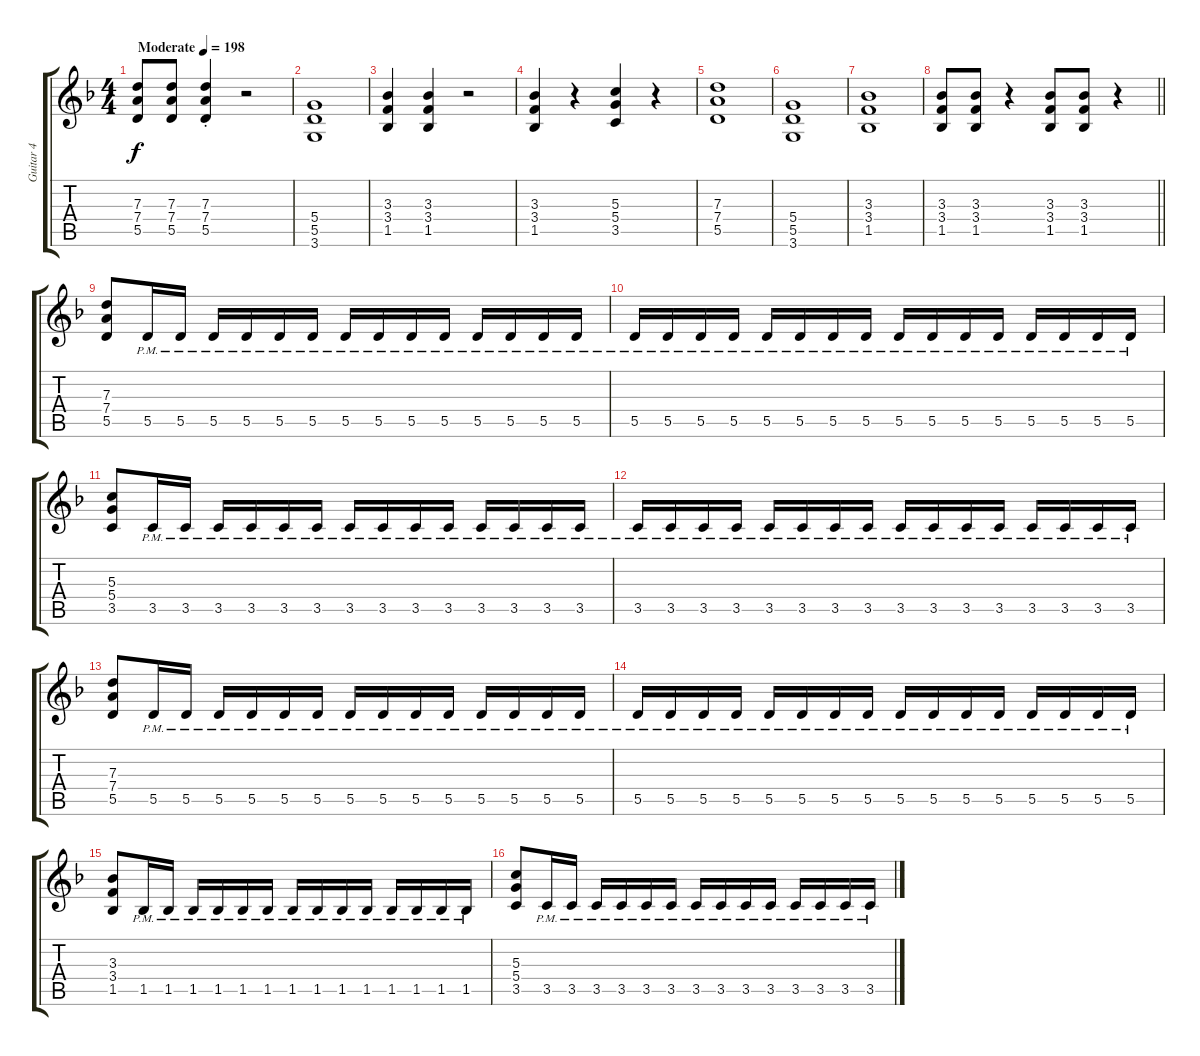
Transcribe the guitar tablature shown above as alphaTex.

\track ("Guitar 4" "Guitar 4") {instrument distortionguitar}
\staff {score tabs}
\tuning (E4 B3 G3 D3 A2 E2) {hide}
\ts (4 4)
\tempo (198 "Moderate")
\clef g2
\ks dminor
(7.3 7.4 5.5).8{dy f instrument distortionguitar} (7.3 7.4 5.5).8 (7.3{st} 7.4 5.5).4 r.2 |
(5.4 5.5 3.6).1 |
(3.3 3.4 1.5).4 (3.3 3.4 1.5).4 r.2 |
(3.3 3.4 1.5).4 r.4 (5.3 5.4 3.5).4 r.4 |
(7.3 7.4 5.5).1 |
(5.4 5.5 3.6).1 |
(3.3 3.4 1.5).1 |
\barLineRight lightlight
(3.3 3.4 1.5).8 (3.3 3.4 1.5).8 r.4 (3.3 3.4 1.5).8 (3.3 3.4 1.5).8 r.4 |
(7.3 7.4 5.5).8 5.5{pm}.16 5.5{pm}.16 5.5{pm}.16 5.5{pm}.16 5.5{pm}.16 5.5{pm}.16 5.5{pm}.16 5.5{pm}.16 5.5{pm}.16 5.5{pm}.16 5.5{pm}.16 5.5{pm}.16 5.5{pm}.16 5.5{pm}.16 |
5.5{pm}.16 5.5{pm}.16 5.5{pm}.16 5.5{pm}.16 5.5{pm}.16 5.5{pm}.16 5.5{pm}.16 5.5{pm}.16 5.5{pm}.16 5.5{pm}.16 5.5{pm}.16 5.5{pm}.16 5.5{pm}.16 5.5{pm}.16 5.5{pm}.16 5.5{pm}.16 |
(5.3 5.4 3.5).8 3.5{pm}.16 3.5{pm}.16 3.5{pm}.16 3.5{pm}.16 3.5{pm}.16 3.5{pm}.16 3.5{pm}.16 3.5{pm}.16 3.5{pm}.16 3.5{pm}.16 3.5{pm}.16 3.5{pm}.16 3.5{pm}.16 3.5{pm}.16 |
3.5{pm}.16 3.5{pm}.16 3.5{pm}.16 3.5{pm}.16 3.5{pm}.16 3.5{pm}.16 3.5{pm}.16 3.5{pm}.16 3.5{pm}.16 3.5{pm}.16 3.5{pm}.16 3.5{pm}.16 3.5{pm}.16 3.5{pm}.16 3.5{pm}.16 3.5{pm}.16 |
(7.3 7.4 5.5).8 5.5{pm}.16 5.5{pm}.16 5.5{pm}.16 5.5{pm}.16 5.5{pm}.16 5.5{pm}.16 5.5{pm}.16 5.5{pm}.16 5.5{pm}.16 5.5{pm}.16 5.5{pm}.16 5.5{pm}.16 5.5{pm}.16 5.5{pm}.16 |
5.5{pm}.16 5.5{pm}.16 5.5{pm}.16 5.5{pm}.16 5.5{pm}.16 5.5{pm}.16 5.5{pm}.16 5.5{pm}.16 5.5{pm}.16 5.5{pm}.16 5.5{pm}.16 5.5{pm}.16 5.5{pm}.16 5.5{pm}.16 5.5{pm}.16 5.5{pm}.16 |
(3.3 3.4 1.5).8 1.5{pm}.16 1.5{pm}.16 1.5{pm}.16 1.5{pm}.16 1.5{pm}.16 1.5{pm}.16 1.5{pm}.16 1.5{pm}.16 1.5{pm}.16 1.5{pm}.16 1.5{pm}.16 1.5{pm}.16 1.5{pm}.16 1.5{pm}.16 |
(5.3 5.4 3.5).8 3.5{pm}.16 3.5{pm}.16 3.5{pm}.16 3.5{pm}.16 3.5{pm}.16 3.5{pm}.16 3.5{pm}.16 3.5{pm}.16 3.5{pm}.16 3.5{pm}.16 3.5{pm}.16 3.5{pm}.16 3.5{pm}.16 3.5{pm}.16
